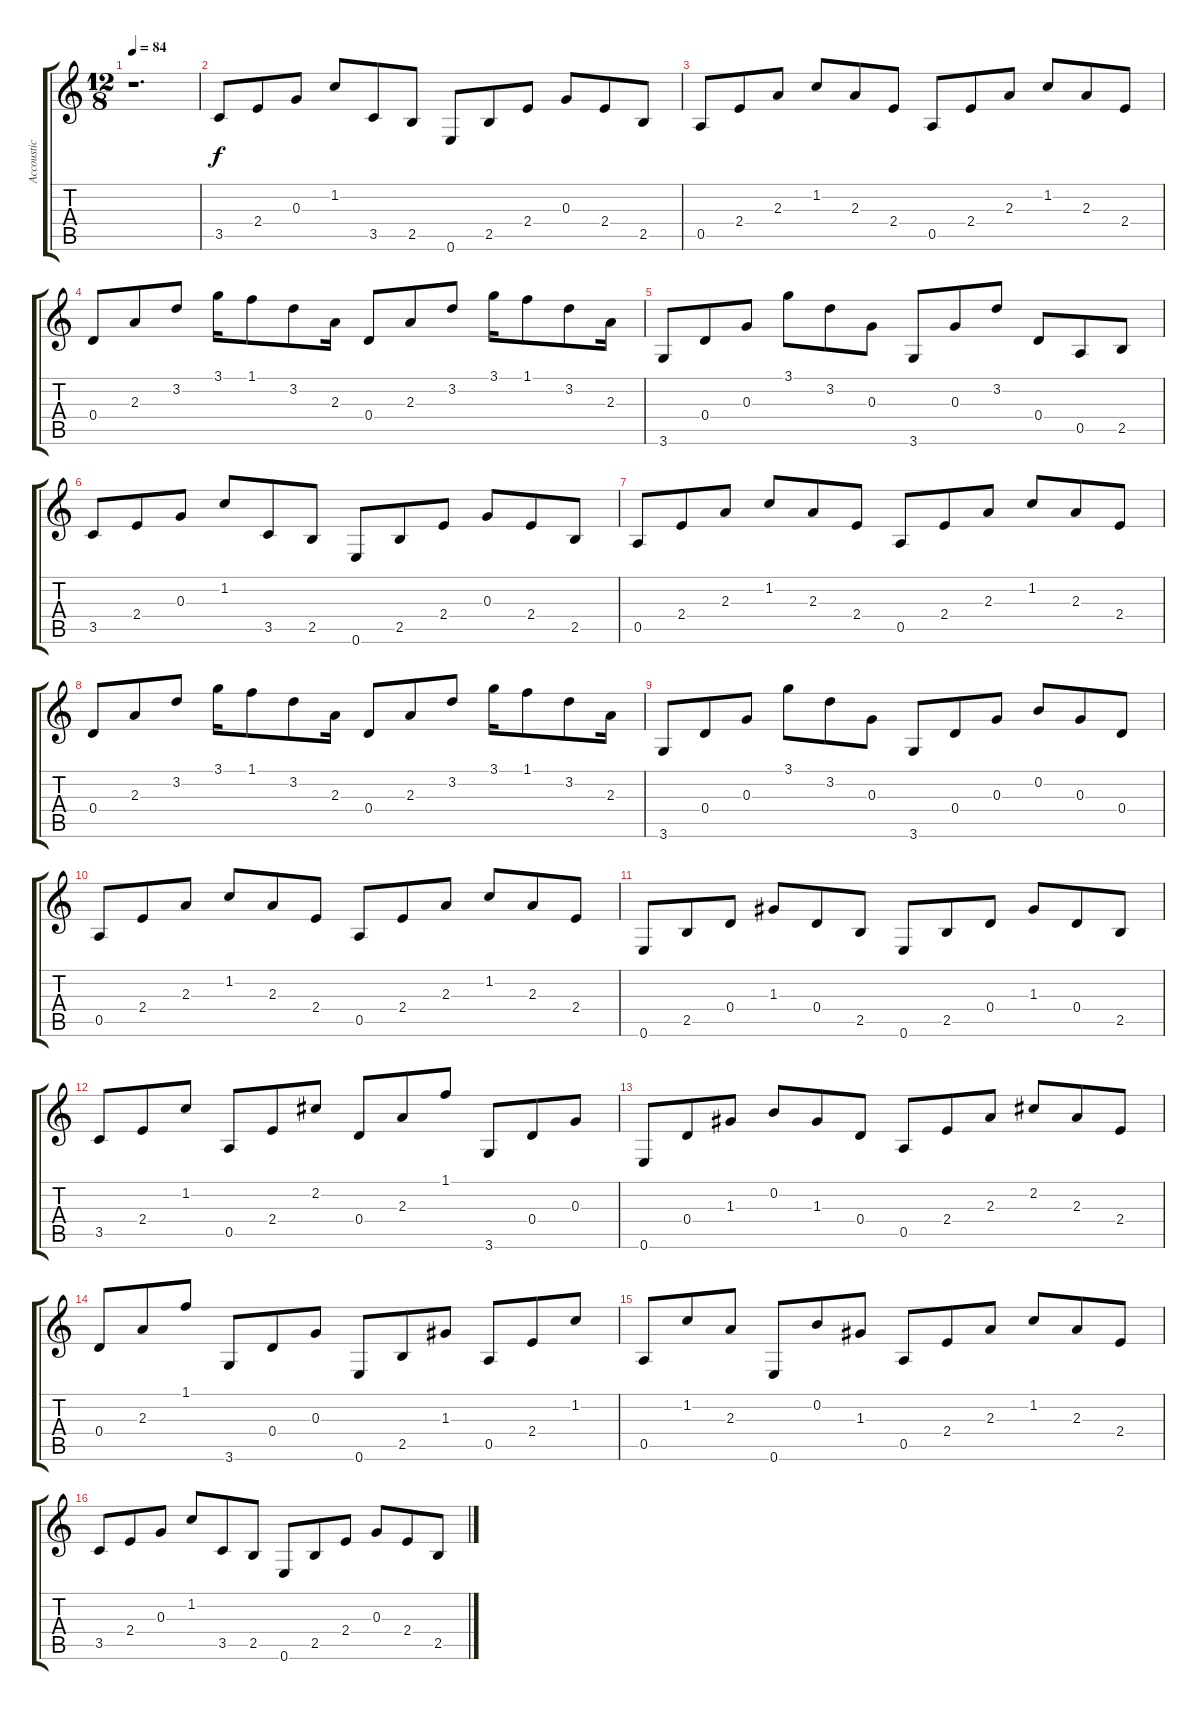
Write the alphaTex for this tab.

\track ("Accoustic Guitar" "Accoustic ") {instrument acousticguitarnylon}
\staff {score tabs}
\tuning (E4 B3 G3 D3 A2 E2) {hide}
\ts (12 8)
\tempo 84
\clef g2
\ks c
r.1{d dy f instrument acousticguitarnylon} |
3.5.8 2.4.8 0.3.8 1.2.8 3.5.8 2.5.8 0.6.8 2.5.8 2.4.8 0.3.8 2.4.8 2.5.8 |
0.5.8 2.4.8 2.3.8 1.2.8 2.3.8 2.4.8 0.5.8 2.4.8 2.3.8 1.2.8 2.3.8 2.4.8 |
0.4.8 2.3.8 3.2.8 3.1.16 1.1.8 3.2.8 2.3.16 0.4.8 2.3.8 3.2.8 3.1.16 1.1.8 3.2.8 2.3.16 |
3.6.8 0.4.8 0.3.8 3.1.8 3.2.8 0.3.8 3.6.8 0.3.8 3.2.8 0.4.8 0.5.8 2.5.8 |
3.5.8 2.4.8 0.3.8 1.2.8 3.5.8 2.5.8 0.6.8 2.5.8 2.4.8 0.3.8 2.4.8 2.5.8 |
0.5.8 2.4.8 2.3.8 1.2.8 2.3.8 2.4.8 0.5.8 2.4.8 2.3.8 1.2.8 2.3.8 2.4.8 |
0.4.8 2.3.8 3.2.8 3.1.16 1.1.8 3.2.8 2.3.16 0.4.8 2.3.8 3.2.8 3.1.16 1.1.8 3.2.8 2.3.16 |
3.6.8 0.4.8 0.3.8 3.1.8 3.2.8 0.3.8 3.6.8 0.4.8 0.3.8 0.2.8 0.3.8 0.4.8 |
0.5.8 2.4.8 2.3.8 1.2.8 2.3.8 2.4.8 0.5.8 2.4.8 2.3.8 1.2.8 2.3.8 2.4.8 |
0.6.8 2.5.8 0.4.8 1.3.8 0.4.8 2.5.8 0.6.8 2.5.8 0.4.8 1.3.8 0.4.8 2.5.8 |
3.5.8 2.4.8 1.2.8 0.5.8 2.4.8 2.2.8 0.4.8 2.3.8 1.1.8 3.6.8 0.4.8 0.3.8 |
0.6.8 0.4.8 1.3.8 0.2.8 1.3.8 0.4.8 0.5.8 2.4.8 2.3.8 2.2.8 2.3.8 2.4.8 |
0.4.8 2.3.8 1.1.8 3.6.8 0.4.8 0.3.8 0.6.8 2.5.8 1.3.8 0.5.8 2.4.8 1.2.8 |
0.5.8 1.2.8 2.3.8 0.6.8 0.2.8 1.3.8 0.5.8 2.4.8 2.3.8 1.2.8 2.3.8 2.4.8 |
3.5.8 2.4.8 0.3.8 1.2.8 3.5.8 2.5.8 0.6.8 2.5.8 2.4.8 0.3.8 2.4.8 2.5.8
